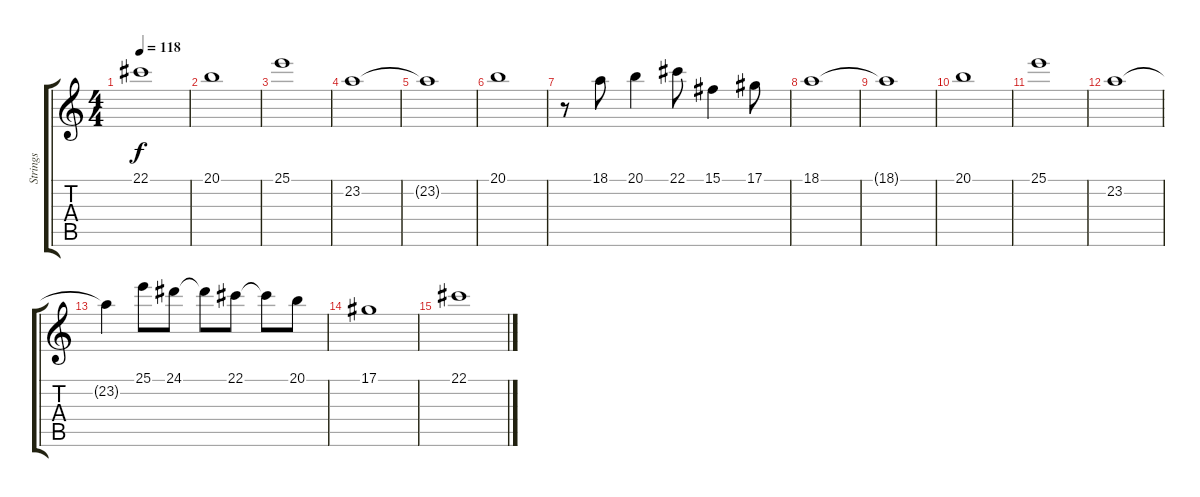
\track ("Strings" "Strings") {instrument stringensemble2}
\staff {score tabs}
\tuning (Eb4 Bb3 Gb3 Db3 Ab2 Eb2) {hide}
\ts (4 4)
\tempo 118
\clef g2
\ks c
22.1{t}.1{dy f} |
20.1.1 |
25.1.1 |
23.2.1 |
23.2{t}.1 |
20.1.1 |
r.8 18.1.8 20.1.4 22.1.8 15.1.4 17.1.8 |
18.1.1 |
18.1{t}.1 |
20.1.1 |
25.1.1 |
23.2.1 |
23.2{t}.4 25.1.8 24.1.8 24.1{t}.8 22.1.8 22.1{t}.8 20.1.8 |
17.1.1 |
22.1.1
